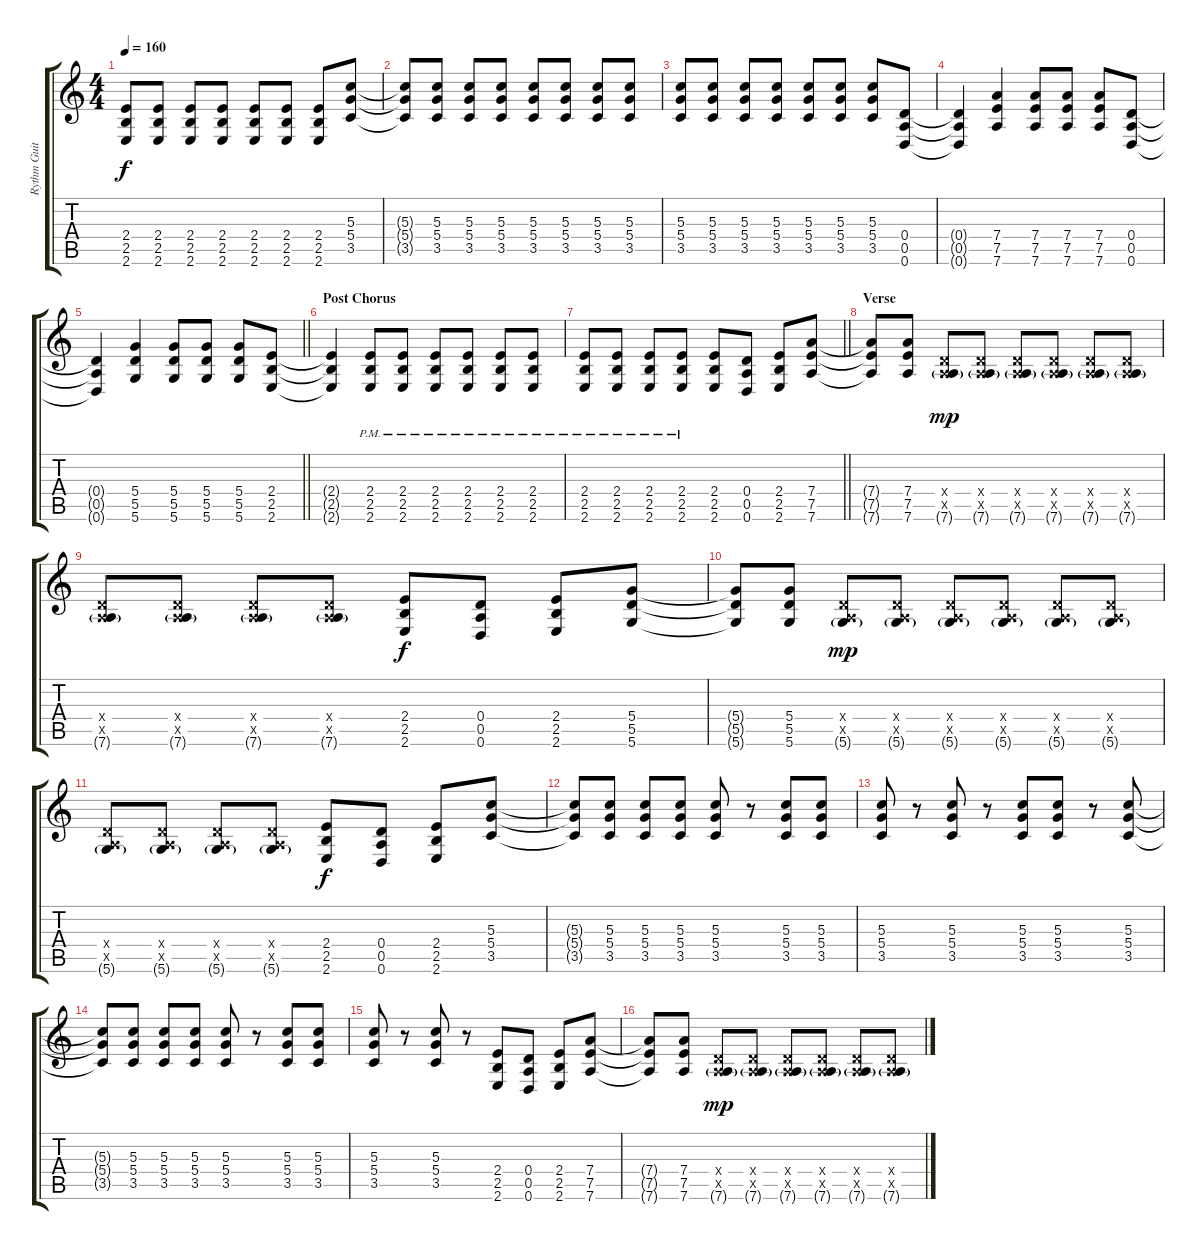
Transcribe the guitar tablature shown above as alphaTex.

\track ("Rythm Guitar" "Rythm Guit") {instrument distortionguitar}
\staff {score tabs}
\tuning (E4 B3 G3 D3 A2 D2) {hide}
\ts (4 4)
\tempo 160
\clef g2
\ks c
(2.4 2.5 2.6).8{dy f} (2.4 2.5 2.6).8 (2.4 2.5 2.6).8 (2.4 2.5 2.6).8 (2.4 2.5 2.6).8 (2.4 2.5 2.6).8 (2.4 2.5 2.6).8 (5.3 5.4 3.5).8 |
(5.3{t} 5.4{t} 3.5{t}).8 (5.3 5.4 3.5).8 (5.3 5.4 3.5).8 (5.3 5.4 3.5).8 (5.3 5.4 3.5).8 (5.3 5.4 3.5).8 (5.3 5.4 3.5).8 (5.3 5.4 3.5).8 |
(5.3 5.4 3.5).8 (5.3 5.4 3.5).8 (5.3 5.4 3.5).8 (5.3 5.4 3.5).8 (5.3 5.4 3.5).8 (5.3 5.4 3.5).8 (5.3 5.4 3.5).8 (0.4 0.5 0.6).8 |
(0.4{t} 0.5{t} 0.6{t}).4 (7.4 7.5 7.6).4 (7.4 7.5 7.6).8 (7.4 7.5 7.6).8 (7.4 7.5 7.6).8 (0.4 0.5 0.6).8 |
\barLineRight lightlight
(0.4{t} 0.5{t} 0.6{t}).4 (5.4 5.5 5.6).4 (5.4 5.5 5.6).8 (5.4 5.5 5.6).8 (5.4 5.5 5.6).8 (2.4 2.5 2.6).8 |
\section ("" "Post Chorus")
(2.4{t} 2.5{t} 2.6{t}).4 (2.4{pm} 2.5{pm} 2.6{pm}).8 (2.4{pm} 2.5{pm} 2.6{pm}).8 (2.4{pm} 2.5{pm} 2.6{pm}).8 (2.4{pm} 2.5{pm} 2.6{pm}).8 (2.4{pm} 2.5{pm} 2.6{pm}).8 (2.4{pm} 2.5{pm} 2.6{pm}).8 |
\barLineRight lightlight
(2.4{pm} 2.5{pm} 2.6{pm}).8 (2.4{pm} 2.5{pm} 2.6{pm}).8 (2.4{pm} 2.5{pm} 2.6{pm}).8 (2.4{pm} 2.5{pm} 2.6{pm}).8 (2.4 2.5 2.6).8 (0.4 0.5 0.6).8 (2.4 2.5 2.6).8 (7.4 7.5 7.6).8 |
\section ("" "Verse")
(7.4{t} 7.5{t} 7.6{t}).8 (7.4 7.5 7.6).8 (0.4{x} 0.5{x} 7.6{g}).8{dy mp} (0.4{x} 0.5{x} 7.6{g}).8 (0.4{x} 0.5{x} 7.6{g}).8 (0.4{x} 0.5{x} 7.6{g}).8 (0.4{x} 0.5{x} 7.6{g}).8 (0.4{x} 0.5{x} 7.6{g}).8 |
(0.4{x} 0.5{x} 7.6{g}).8 (0.4{x} 0.5{x} 7.6{g}).8 (0.4{x} 0.5{x} 7.6{g}).8 (0.4{x} 0.5{x} 7.6{g}).8 (2.4 2.5 2.6).8{dy f} (0.4 0.5 0.6).8 (2.4 2.5 2.6).8 (5.4 5.5 5.6).8 |
(5.4{t} 5.5{t} 5.6{t}).8 (5.4 5.5 5.6).8 (0.4{x} 0.5{x} 5.6{g}).8{dy mp} (0.4{x} 0.5{x} 5.6{g}).8 (0.4{x} 0.5{x} 5.6{g}).8 (0.4{x} 0.5{x} 5.6{g}).8 (0.4{x} 0.5{x} 5.6{g}).8 (0.4{x} 0.5{x} 5.6{g}).8 |
(0.4{x} 0.5{x} 5.6{g}).8 (0.4{x} 0.5{x} 5.6{g}).8 (0.4{x} 0.5{x} 5.6{g}).8 (0.4{x} 0.5{x} 5.6{g}).8 (2.4 2.5 2.6).8{dy f} (0.4 0.5 0.6).8 (2.4 2.5 2.6).8 (5.3 5.4 3.5).8 |
(5.3{t} 5.4{t} 3.5{t}).8 (5.3 5.4 3.5).8 (5.3 5.4 3.5).8 (5.3 5.4 3.5).8 (5.3 5.4 3.5).8 r.8 (5.3 5.4 3.5).8 (5.3 5.4 3.5).8 |
(5.3 5.4 3.5).8 r.8 (5.3 5.4 3.5).8 r.8 (5.3 5.4 3.5).8 (5.3 5.4 3.5).8 r.8 (5.3 5.4 3.5).8 |
(5.3{t} 5.4{t} 3.5{t}).8 (5.3 5.4 3.5).8 (5.3 5.4 3.5).8 (5.3 5.4 3.5).8 (5.3 5.4 3.5).8 r.8 (5.3 5.4 3.5).8 (5.3 5.4 3.5).8 |
(5.3 5.4 3.5).8 r.8 (5.3 5.4 3.5).8 r.8 (2.4 2.5 2.6).8 (0.4 0.5 0.6).8 (2.4 2.5 2.6).8 (7.4 7.5 7.6).8 |
(7.4{t} 7.5{t} 7.6{t}).8 (7.4 7.5 7.6).8 (0.4{x} 0.5{x} 7.6{g}).8{dy mp} (0.4{x} 0.5{x} 7.6{g}).8 (0.4{x} 0.5{x} 7.6{g}).8 (0.4{x} 0.5{x} 7.6{g}).8 (0.4{x} 0.5{x} 7.6{g}).8 (0.4{x} 0.5{x} 7.6{g}).8
